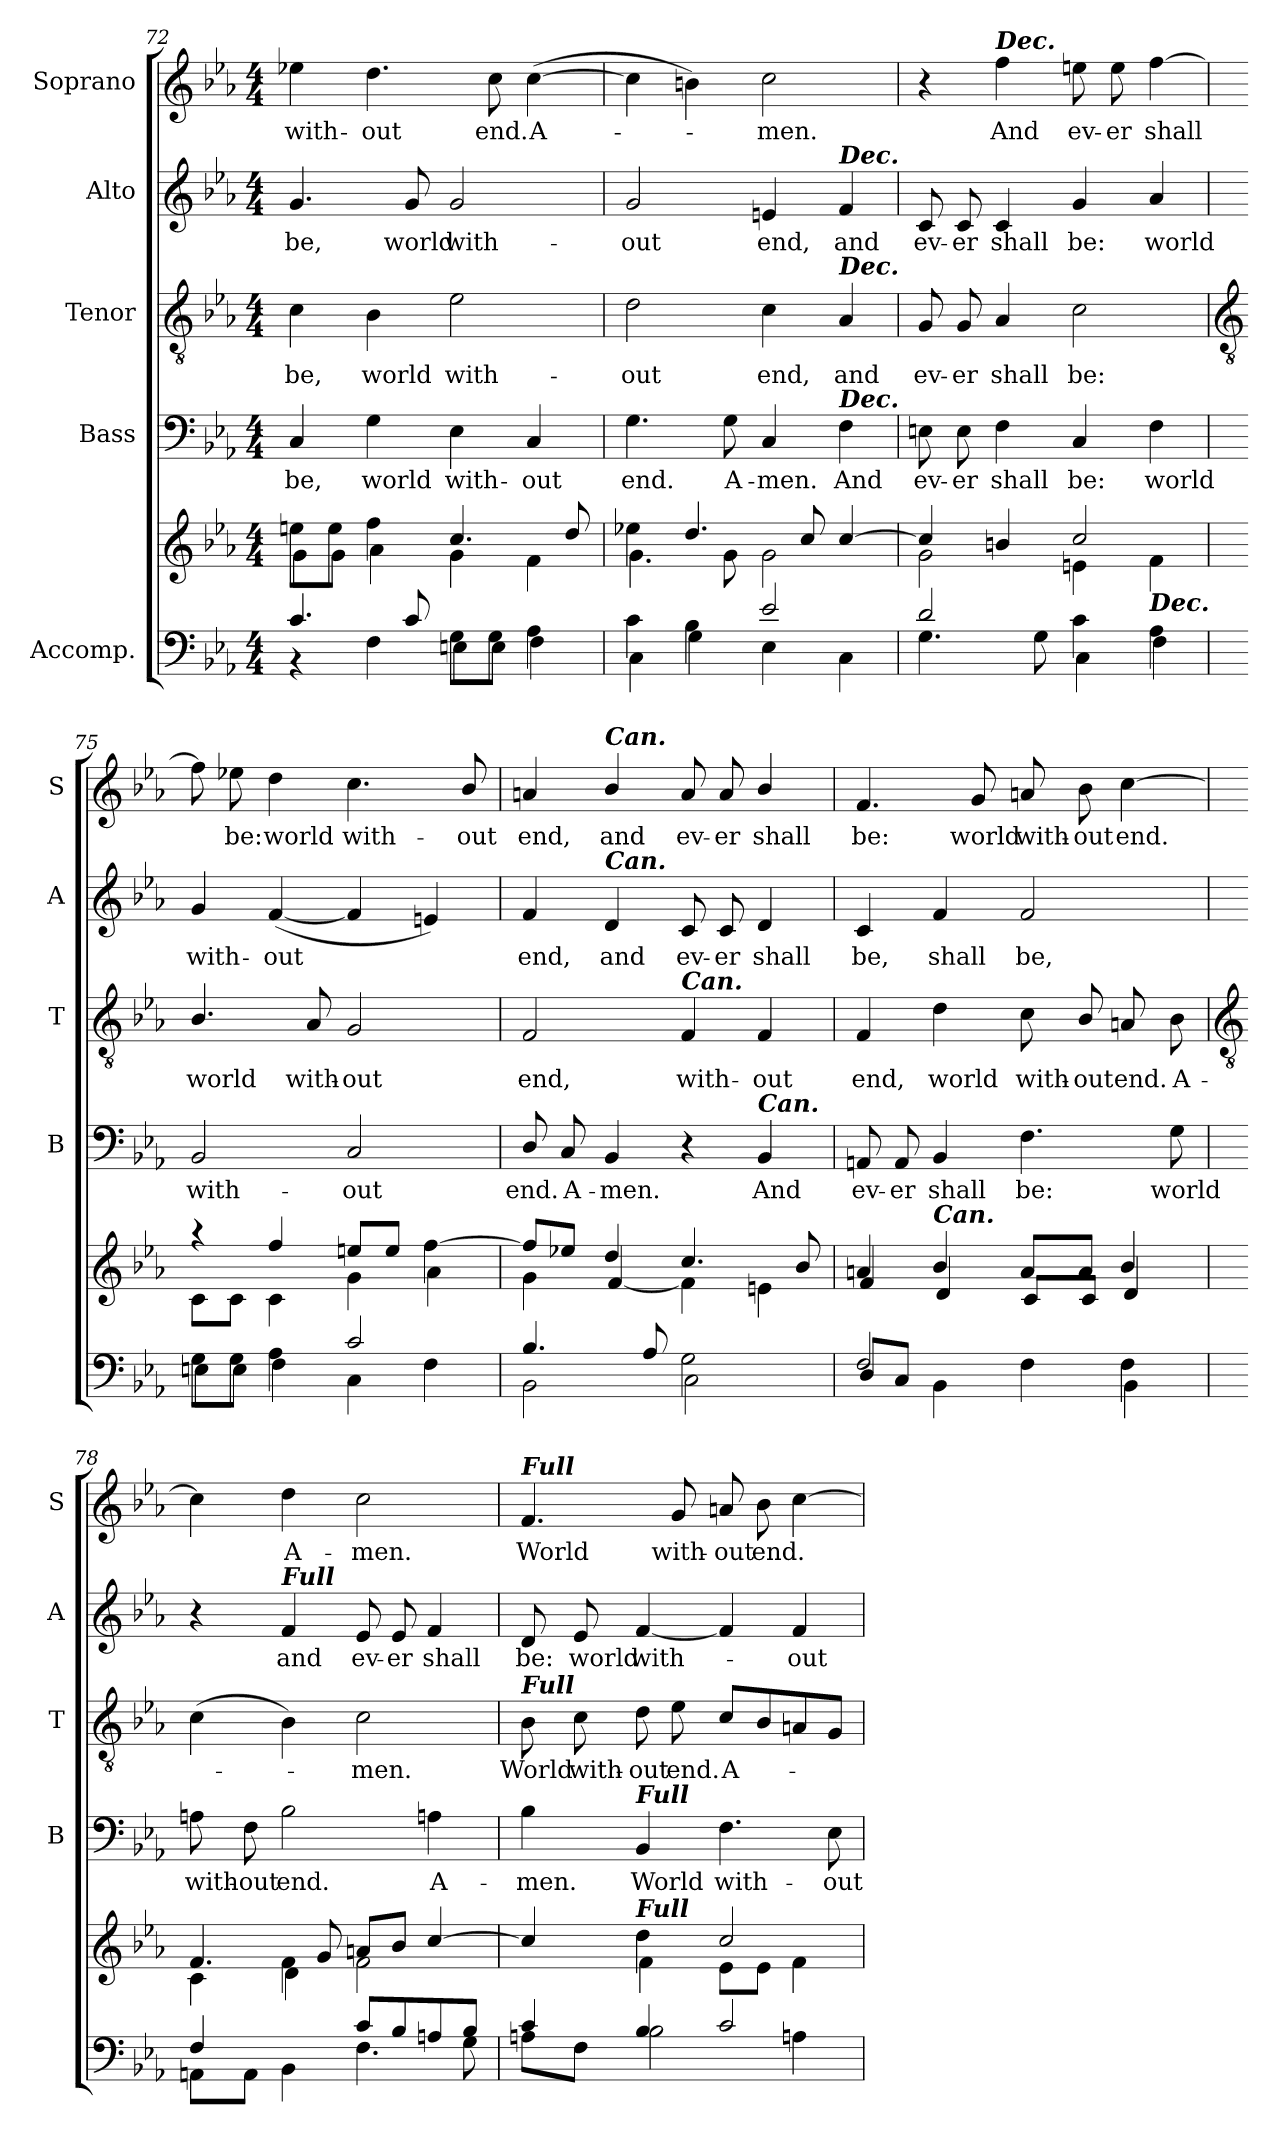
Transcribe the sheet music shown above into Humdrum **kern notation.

**kern	**kern	**kern	**text	**kern	**text	**kern	**text	**kern	**text
*part5	*part5	*part4	*part4	*part3	*part3	*part2	*part2	*part1	*part1
*staff6	*staff5	*staff4	*staff4	*staff3	*staff3	*staff2	*staff2	*staff1	*staff1
*I"Accomp.	*	*I"Bass	*	*I"Tenor	*	*I"Alto	*	*I"Soprano	*
*	*	*I'B	*	*I'T	*	*I'A	*	*I'S	*
!!LO:LB:g=z
*clefF4	*clefG2	*clefF4	*	*clefGv2	*	*clefG2	*	*clefG2	*
*k[b-e-a-]	*k[b-e-a-]	*k[b-e-a-]	*	*k[b-e-a-]	*	*k[b-e-a-]	*	*k[b-e-a-]	*
*E-:	*E-:	*E-:	*	*E-:	*	*E-:	*	*E-:	*
*M4/4	*M4/4	*M4/4	*	*M4/4	*	*M4/4	*	*M4/4	*
=72	=72	=72	=72	=72	=72	=72	=72	=72	=72
*^	*^	*	*	*	*	*	*	*	*
!	!	!	!	!	!LO:LY:b	!	!LO:LY:b	!	!LO:LY:b	!	!LO:LY:b
4.c/	4r	8een\L	8g\L	4C	be,	4c	be,	4.g	be,	4ee-X	with-
.	.	8ee\J	8g\J	.	.	.	.	.	.	.	.
!	!	!	!	!	!LO:LY:b	!	!LO:LY:b	!	!	!	!LO:LY:b
.	4F\	4ff\	4a-\	4G	world	4B-	world	.	.	4.dd	-out
!	!	!	!	!	!	!	!	!	!LO:LY:b	!	!
8c/	.	.	.	.	.	.	.	8g	world	.	.
!	!	!	!	!	!LO:LY:b	!	!LO:LY:b	!	!LO:LY:b	!	!
8G\L	8En\L	4.cc/	4g\	4E-	with-	2e-	with-	2g	with-	.	.
!	!	!	!	!	!	!	!	!	!	!	!LO:LY:b
8G\J	8E\J	.	.	.	.	.	.	.	.	8cc	end.
!	!	!	!	!	!LO:LY:b	!	!	!	!	!	!LO:LY:b
4A-\	4F\	.	4f\	4C	-out	.	.	.	.	(>[4cc	A-
.	.	8dd/	.	.	.	.	.	.	.	.	.
=73	=73	=73	=73	=73	=73	=73	=73	=73	=73	=73	=73
!	!	!	!	!	!LO:LY:b	!	!LO:LY:b	!	!LO:LY:b	!	!
4c\	4C\	4ee-X\	4.g\	4.G	end.	2d	-out	2g	-out	4cc]	.
4B-\	4G\	4.dd/	.	.	.	.	.	.	.	4bn)	.
!	!	!	!	!	!LO:LY:b	!	!	!	!	!	!
.	.	.	8g\	8G	A-	.	.	.	.	.	.
!	!	!	!	!	!LO:LY:b	!	!LO:LY:b	!	!LO:LY:b	!	!LO:LY:b
2e-/	4E-\	.	2g\	4C	-men.	4c	end,	4en	end,	2cc	men.
.	.	8cc/	.	.	.	.	.	.	.	.	.
!	!	!	!	!	!	!	!	!LO:TX:a:Bi:t=Dec.	!	!	!
!	!	!	!	!	!	!LO:TX:a:Bi:t=Dec.	!	!	!	!	!
!	!	!	!	!LO:TX:a:Bi:t=Dec.	!	!	!	!	!	!	!
!	!	!	!	!	!LO:LY:b	!	!LO:LY:b	!	!LO:LY:b	!	!
.	4C\	[4cc/	.	4F	And	4A-	and	4f	and	.	.
=74	=74	=74	=74	=74	=74	=74	=74	=74	=74	=74	=74
!	!	!	!	!	!LO:LY:b	!	!LO:LY:b	!	!LO:LY:b	!	!
2d/	4.G\	4cc/]	2g\	8En	ev-	8G	ev-	8c	ev-	4r	.
!	!	!	!	!	!LO:LY:b	!	!LO:LY:b	!	!LO:LY:b	!	!
.	.	.	.	8E	-er	8G	-er	8c	-er	.	.
!	!	!	!	!	!	!	!	!	!	!LO:TX:a:Bi:t=Dec.	!
!	!	!	!	!	!LO:LY:b	!	!LO:LY:b	!	!LO:LY:b	!	!LO:LY:b
.	.	4bn/	.	4F	shall	4A-	shall	4c	shall	4ff	And
.	8G\	.	.	.	.	.	.	.	.	.	.
!	!	!	!	!	!LO:LY:b	!	!LO:LY:b	!	!LO:LY:b	!	!LO:LY:b
4c\	4C\	2cc/	4en\	4C	be:	2c	be:	4g	be:	8een	ev-
!	!	!	!	!	!	!	!	!	!	!	!LO:LY:b
.	.	.	.	.	.	.	.	.	.	8ee	-er
!	!	!	!LO:TX:b:Bi:t=Dec.	!	!	!	!	!	!	!	!
!	!	!	!	!	!LO:LY:b	!	!	!	!LO:LY:b	!	!LO:LY:b
4A-\	4F\	.	4f\	4F	world	.	.	4a-	world	[4ff	shall
!!LO:LB:g=z
=75	=75	=75	=75	=75	=75	=75	=75	=75	=75	=75	=75
*	*	*	*	*	*	*clefGv2	*	*	*	*	*
!	!	!	!	!	!LO:LY:b	!	!LO:LY:b	!	!LO:LY:b	!	!
8G\L	8En\L	4r	8c\L	2BB-	with-	4.B-/	world	4g	with-	8ff]	.
!	!	!	!	!	!	!	!	!	!	!	!LO:LY:b
8G\J	8E\J	.	8c\J	.	.	.	.	.	.	8ee-X	be:
!	!	!	!	!	!	!	!	!	!LO:LY:b	!	!LO:LY:b
4A-\	4F\	4ff/	4c\	.	.	.	.	(<[4f	-out	4dd	world
!	!	!	!	!	!	!	!LO:LY:b	!	!	!	!
.	.	.	.	.	.	8A-	with-	.	.	.	.
!	!	!	!	!	!LO:LY:b	!	!LO:LY:b	!	!	!	!LO:LY:b
2c/	4C\	8een/L	4g\	2C	-out	2G	-out	4f]	.	4.cc	with-
.	.	8ee/J	.	.	.	.	.	.	.	.	.
.	4F\	[4ff\	4a-\	.	.	.	.	4en)	.	.	.
!	!	!	!	!	!	!	!	!	!	!	!LO:LY:b
.	.	.	.	.	.	.	.	.	.	8b-/	-out
!!LO:LB:g=z
=76	=76	=76	=76	=76	=76	=76	=76	=76	=76	=76	=76
!	!	!	!	!	!LO:LY:b	!	!LO:LY:b	!	!LO:LY:b	!	!LO:LY:b
4.B-/	2BB-\	8ff/L]	4g\	8D/	end.	2F	end,	4f	end,	4an	end,
!	!	!	!	!	!LO:LY:b	!	!	!	!	!	!
.	.	8ee-X/J	.	8C	A-	.	.	.	.	.	.
!	!	!	!	!	!	!	!	!	!	!LO:TX:a:Bi:t=Can.	!
!	!	!	!	!	!	!	!	!LO:TX:a:Bi:t=Can.	!	!	!
!	!	!	!	!	!LO:LY:b	!	!	!	!LO:LY:b	!	!LO:LY:b
.	.	4dd/	[4f/	4BB-	-men.	.	.	4d	and	4b-/	and
8A-/	.	.	.	.	.	.	.	.	.	.	.
!	!	!	!	!	!	!LO:TX:a:Bi:t=Can.	!	!	!	!	!
!	!	!	!	!	!	!	!LO:LY:b	!	!LO:LY:b	!	!LO:LY:b
2G\	2C\	4.cc/	4f\]	4r	.	4F	with-	8c	ev-	8a	ev-
!	!	!	!	!	!	!	!	!	!LO:LY:b	!	!LO:LY:b
.	.	.	.	.	.	.	.	8c	-er	8a	-er
!	!	!	!	!LO:TX:a:Bi:t=Can.	!	!	!	!	!	!	!
!	!	!	!	!	!LO:LY:b	!	!LO:LY:b	!	!LO:LY:b	!	!LO:LY:b
.	.	.	4en\	4BB-	And	4F	-out	4d	shall	4b-/	shall
.	.	8b-/	.	.	.	.	.	.	.	.	.
=77	=77	=77	=77	=77	=77	=77	=77	=77	=77	=77	=77
!	!	!	!	!	!LO:LY:b	!	!LO:LY:b	!	!LO:LY:b	!	!LO:LY:b
2F/	8D/L	4an/	4f/	8AAn	ev-	4F	end,	4c	be,	4.f	be:
!	!	!	!	!	!LO:LY:b	!	!	!	!	!	!
.	8C\J	.	.	8AA	-er	.	.	.	.	.	.
!	!	!LO:TX:a:Bi:t=Can.	!	!	!	!	!	!	!	!	!
!	!	!	!	!	!LO:LY:b	!	!LO:LY:b	!	!LO:LY:b	!	!
.	4BB-\	4b-/	4d/	4BB-	shall	4d	world	4f	shall	.	.
!	!	!	!	!	!	!	!	!	!	!	!LO:LY:b
.	.	.	.	.	.	.	.	.	.	8g	world
!	!	!	!	!	!LO:LY:b	!	!LO:LY:b	!	!LO:LY:b	!	!LO:LY:b
4F\	4ryy	8a/L	8c/L	4.F	be:	8c	with-	2f	be,	8an	with-
!	!	!	!	!	!	!	!LO:LY:b	!	!	!	!LO:LY:b
.	.	8a/J	8c/J	.	.	8B-/	-out	.	.	8b-	-out
!	!	!	!	!	!	!	!LO:LY:b	!	!	!	!LO:LY:b
4F\	4BB-\	4b-/	4d/	.	.	8An	end.	.	.	[4cc	end.
!	!	!	!	!	!LO:LY:b	!	!LO:LY:b	!	!	!	!
.	.	.	.	8G	world	8B-L	A-	.	.	.	.
*	*	*v	*v	*	*	*	*	*	*	*	*
!!LO:LB:g=z
=78	=78	=78	=78	=78	=78	=78	=78	=78	=78	=78
*	*	*	*	*	*clefGv2	*	*	*	*	*
*	*	*^	*	*	*	*	*	*	*	*
*	*	*	*^	*	*	*	*	*	*	*	*
!	!	!	!	!	!	!LO:LY:b	!	!	!	!	!	!
4F/	8AAn\L	4.f/	4c\	4ryy	8An	with-	(>4c	.	4r	.	4cc]	.
!	!	!	!	!	!	!LO:LY:b	!	!	!	!	!	!
.	8AA\J	.	.	.	8F	-out	.	.	.	.	.	.
!	!	!	!	!	!	!	!	!	!LO:TX:a:Bi:t=Full	!	!	!
!	!	!	!	!	!	!LO:LY:b	!	!	!	!LO:LY:b	!	!LO:LY:b
4ryy	4BB-\	.	4f\	4d\	2B-	end.	4B-)	.	4f	and	4dd	A-
.	.	8g/	.	.	.	.	.	.	.	.	.	.
!	!	!	!	!	!	!	!	!LO:LY:b	!	!LO:LY:b	!	!LO:LY:b
8c/L	4.F\	8an/L	2f\	2ryy	.	.	2c	men.	8e-	ev-	2cc	-men.
!	!	!	!	!	!	!	!	!	!	!LO:LY:b	!	!
8B-/	.	8b-/J	.	.	.	.	.	.	8e-	-er	.	.
!	!	!	!	!	!	!LO:LY:b	!	!	!	!LO:LY:b	!	!
8An/	.	[4cc/	.	.	4An	A-	.	.	4f	shall	.	.
8B-/J	8G\	.	.	.	.	.	.	.	.	.	.	.
*	*	*	*v	*v	*	*	*	*	*	*	*	*
!!LO:LB:g=z
=79	=79	=79	=79	=79	=79	=79	=79	=79	=79	=79	=79
!	!	!	!	!	!	!	!	!	!	!LO:TX:a:Bi:t=Full	!
!	!	!	!	!	!	!LO:TX:a:Bi:t=Full	!	!	!	!	!
!	!	!	!	!	!LO:LY:b	!	!LO:LY:b	!	!LO:LY:b	!	!LO:LY:b
4c/	8An\L	4cc/]	4ryy	4B-	-men.	8B-	World	8d	be:	4.f	World
!	!	!	!	!	!	!	!LO:LY:b	!	!LO:LY:b	!	!
.	8F\J	.	.	.	.	8c	with-	8e-	world	.	.
!	!	!	!	!LO:TX:a:Bi:t=Full	!	!	!	!	!	!	!
!	!	!LO:TX:a:Bi:t=Full	!	!	!	!	!	!	!	!	!
!	!	!	!	!	!LO:LY:b	!	!LO:LY:b	!	!LO:LY:b	!	!
4B-/	2B-\	4dd\	4f\	4BB-	World	8d	-out	[4f	with-	.	.
!	!	!	!	!	!	!	!LO:LY:b	!	!	!	!LO:LY:b
.	.	.	.	.	.	8e-	end.	.	.	8g	with-
!	!	!	!	!	!LO:LY:b	!	!LO:LY:b	!	!	!	!LO:LY:b
2c/	.	2cc/	8e-\L	4.F	with-	8c/L	A-	4f]	.	8an	-out
!	!	!	!	!	!	!	!	!	!	!	!LO:LY:b
.	.	.	8e-\J	.	.	8B-/	.	.	.	8b-L	end.
!	!	!	!	!	!	!	!	!	!LO:LY:b	!	!
.	4An\	.	4f\	.	.	8An	.	4f	out	[4cc	.
!	!	!	!	!	!LO:LY:b	!	!	!	!	!	!
.	.	.	.	8E-	-out	8GJ	.	.	.	.	.
*v	*v	*	*	*	*	*	*	*	*	*	*
*	*v	*v	*	*	*	*	*	*	*	*
=	=	=	=	=	=	=	=	=	=
*-	*-	*-	*-	*-	*-	*-	*-	*-	*-
